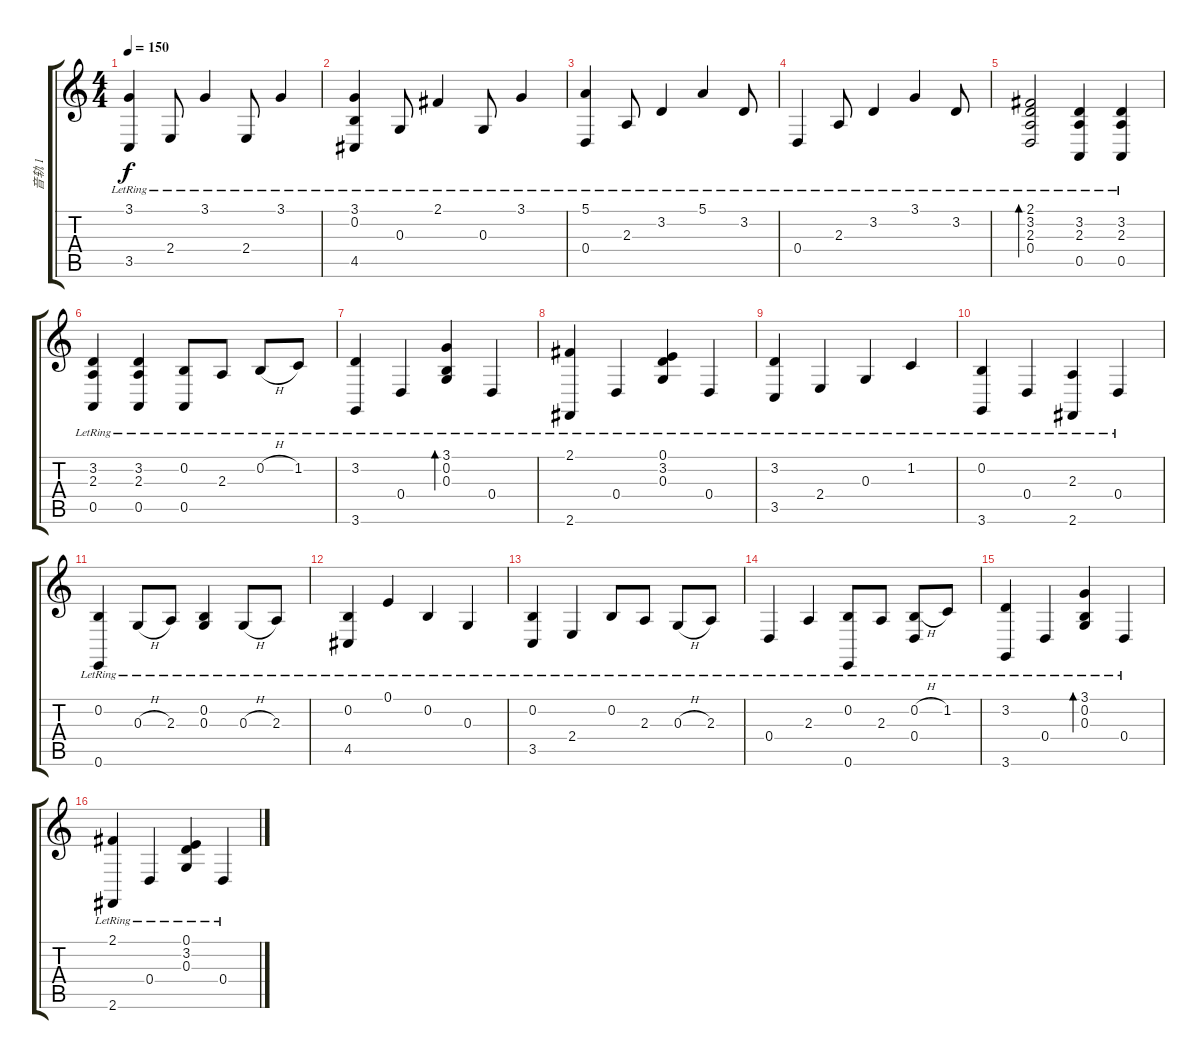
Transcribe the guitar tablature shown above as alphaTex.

\track ("音轨 1" "音轨 1") {instrument acousticgrandpiano}
\staff {score tabs}
\tuning (E4 B3 G3 D3 A2 E2) {hide}
\ts (4 4)
\tempo 150
\clef g2
\ks c
(3.1{lr} 3.5{lr}).4{dy f} 2.4{lr}.8 3.1{lr}.4 2.4{lr}.8 3.1{lr}.4 |
(3.1{lr} 0.2{lr} 4.5{lr}).4 0.3{lr}.8 2.1{lr}.4 0.3{lr}.8 3.1{lr}.4 |
(5.1{lr} 0.4{lr}).4 2.3{lr}.8 3.2{lr}.4 5.1{lr}.4 3.2{lr}.8 |
0.4{lr}.4 2.3{lr}.8 3.2{lr}.4 3.1{lr}.4 3.2{lr}.8 |
(2.1{lr} 3.2{lr} 2.3{lr} 0.4{lr}).2{bd 480} (3.2{lr} 2.3{lr} 0.5{lr}).4 (3.2{lr} 2.3{lr} 0.5{lr}).4 |
(3.2{lr} 2.3{lr} 0.5{lr}).4 (3.2{lr} 2.3{lr} 0.5{lr}).4 (0.2{lr} 0.5{lr}).8 2.3{lr}.8 0.2{h lr}.8 1.2{lr}.8 |
(3.2{lr} 3.6{lr}).4 0.4{lr}.4 (3.1{lr} 0.2{lr} 0.3{lr}).4{bd 240} 0.4{lr}.4 |
(2.1{lr} 2.6{lr}).4 0.4{lr}.4 (0.1{lr} 3.2{lr} 0.3{lr}).4 0.4{lr}.4 |
(3.2{lr} 3.5{lr}).4 2.4{lr}.4 0.3{lr}.4 1.2{lr}.4 |
(0.2{lr} 3.6{lr}).4 0.4{lr}.4 (2.3{lr} 2.6{lr}).4 0.4{lr}.4 |
(0.2{lr} 0.6{lr}).4 0.3{h lr}.8 2.3{lr}.8 (0.2{lr} 0.3{lr}).4 0.3{h lr}.8 2.3{lr}.8 |
(0.2{lr} 4.5{lr}).4 0.1{lr}.4 0.2{lr}.4 0.3{lr}.4 |
(0.2{lr} 3.5{lr}).4 2.4{lr}.4 0.2{lr}.8 2.3{lr}.8 0.3{h lr}.8 2.3{lr}.8 |
0.4{lr}.4 2.3{lr}.4 (0.2{lr} 0.6{lr}).8 2.3{lr}.8 (0.2{h lr} 0.4{lr}).8 1.2{lr}.8 |
(3.2{lr} 3.6{lr}).4 0.4{lr}.4 (3.1{lr} 0.2{lr} 0.3{lr}).4{bd 240} 0.4{lr}.4 |
(2.1{lr} 2.6{lr}).4 0.4{lr}.4 (0.1{lr} 3.2{lr} 0.3{lr}).4 0.4{lr}.4
